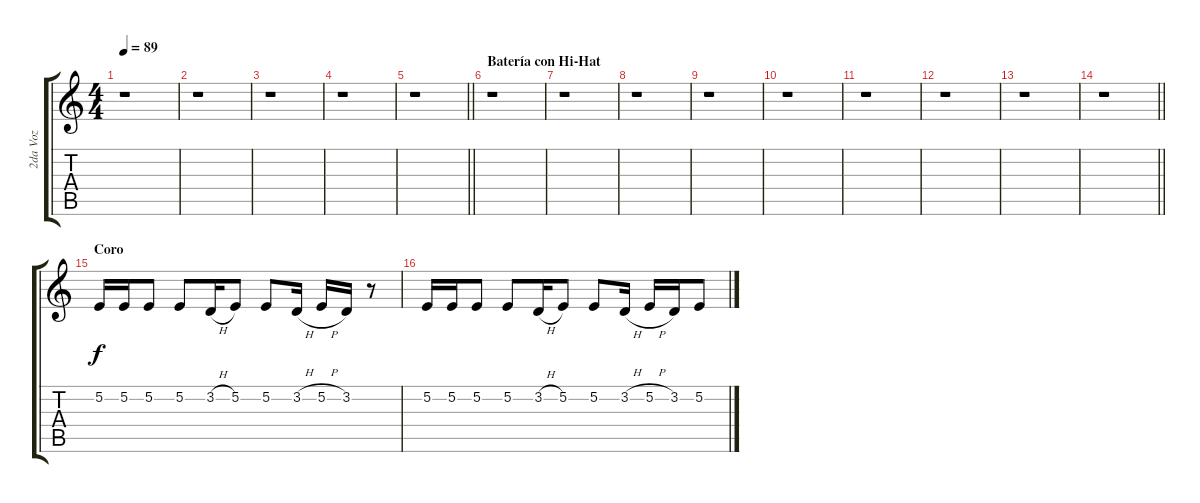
\track ("2da Voz" "2da Voz") {instrument clarinet}
\staff {score tabs}
\tuning (E4 B3 G3 D3 A2 E2) {hide}
\ts (4 4)
\tempo 89
\clef g2
\ks c
r.1{dy f} |
r.1 |
r.1 |
r.1 |
\barLineRight lightlight
r.1 |
\section ("" "Batería con Hi-Hat")
r.1 |
r.1 |
r.1 |
r.1 |
r.1 |
r.1 |
r.1 |
r.1 |
\barLineRight lightlight
r.1 |
\section ("" "Coro")
5.2.16 5.2.16 5.2.8 5.2.8 3.2{h}.16 5.2.8 5.2.8 3.2{h}.16 5.2{h}.16 3.2.16 r.8 |
5.2.16 5.2.16 5.2.8 5.2.8 3.2{h}.16 5.2.8 5.2.8 3.2{h}.16 5.2{h}.16 3.2.16 5.2.8
